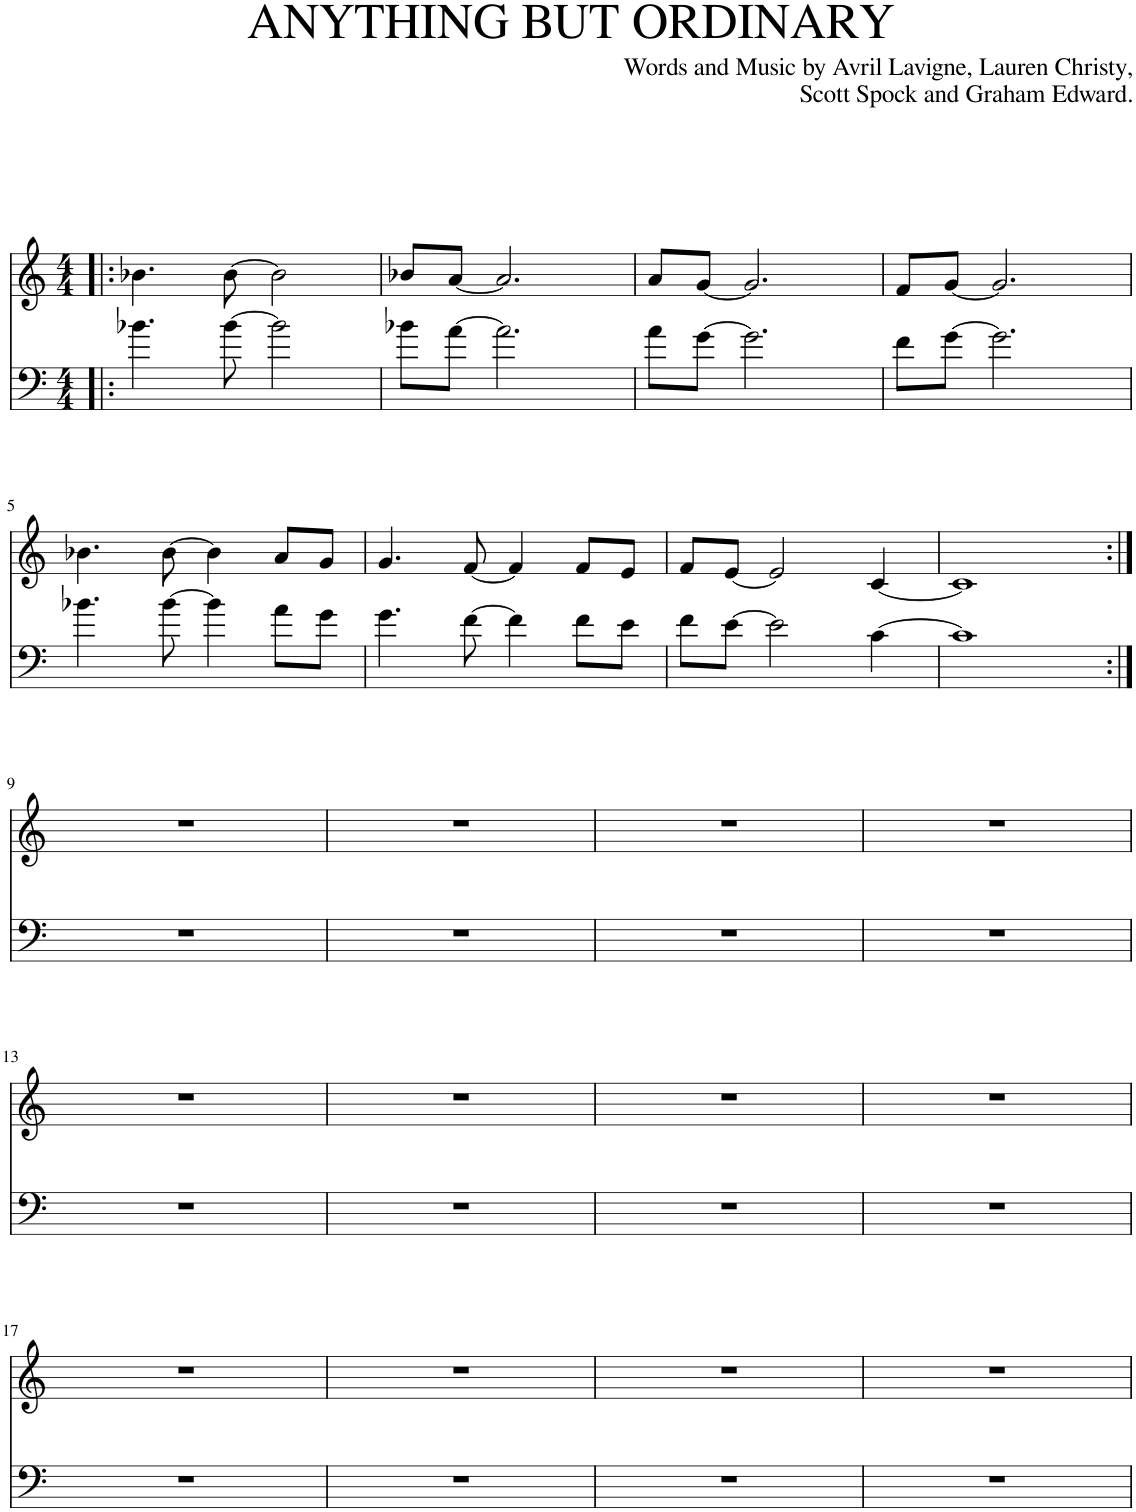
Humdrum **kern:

**kern	**kern
*part1	*part1
*staff2	*staff1
*I"Piano	*
*I'Pno.	*
*clefF4	*clefG2
*k[]	*k[]
*M4/4	*M4/4
=1!|:	=1!|:
4.b-X\	4.b-X\
[8b-\	[8b-\
2b-\]	2b-\]
=2	=2
8b-X\L	8b-X/L
[8a\J	[8a/J
2.a\]	2.a/]
=3	=3
8a\L	8a/L
[8g\J	[8g/J
2.g\]	2.g/]
=4	=4
8f\L	8f/L
[8g\J	[8g/J
2.g\]	2.g/]
!!LO:LB:g=z
=5	=5
4.b-X\	4.b-X\
[8b-\	[8b-\
4b-\]	4b-\]
8a\L	8a/L
8g\J	8g/J
=6	=6
4.g\	4.g/
[8f\	[8f/
4f\]	4f/]
8f\L	8f/L
8e\J	8e/J
=7	=7
8f\L	8f/L
[8e\J	[8e/J
2e\]	2e/]
[4c\	[4c/
=8	=8
1c]	1c]
!!LO:LB:g=z
=9:|!	=9:|!
1r	1r
=10	=10
1r	1r
=11	=11
1r	1r
=12	=12
1r	1r
!!LO:LB:g=z
=13	=13
1r	1r
=14	=14
1r	1r
=15	=15
1r	1r
=16	=16
1r	1r
!!LO:LB:g=z
=17	=17
1r	1r
=18	=18
1r	1r
=19	=19
1r	1r
=20	=20
1r	1r
=	=
*-	*-
